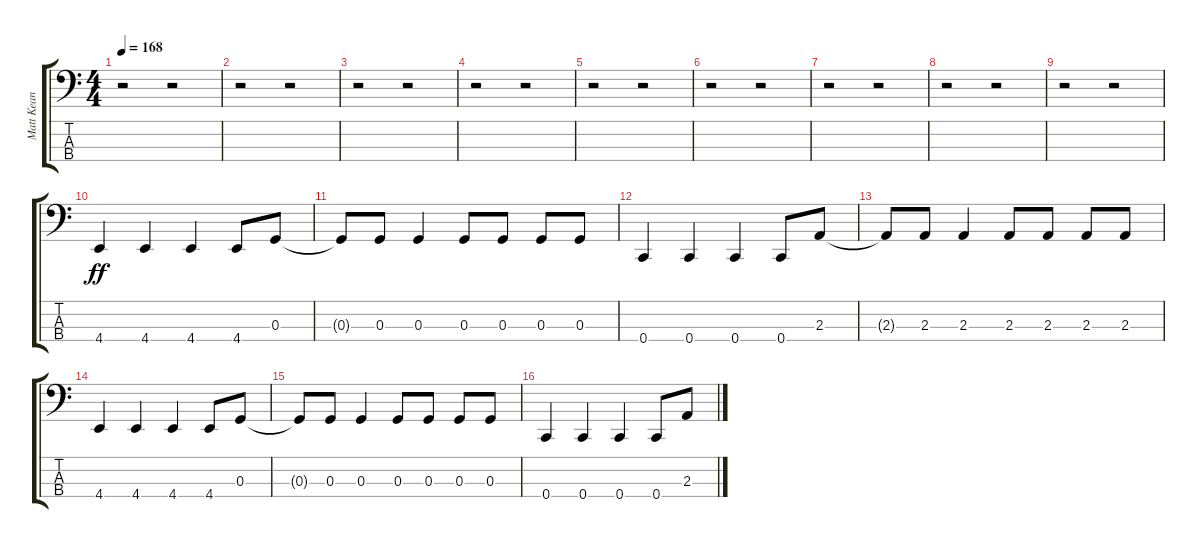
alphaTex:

\track ("Matt Kean" "Matt Kean") {instrument electricbassfinger}
\staff {score tabs}
\tuning (F2 C2 G1 C1) {hide}
\ts (4 4)
\tempo 168
\clef f4
\ks c
r.2{dy ff} r.2 |
r.2 r.2 |
r.2 r.2 |
r.2 r.2 |
r.2 r.2 |
r.2 r.2 |
r.2 r.2 |
r.2 r.2 |
r.2 r.2 |
4.4.4 4.4.4 4.4.4 4.4.8 0.3.8 |
0.3{t}.8 0.3.8 0.3.4 0.3.8 0.3.8 0.3.8 0.3.8 |
0.4.4 0.4.4 0.4.4 0.4.8 2.3.8 |
2.3{t}.8 2.3.8 2.3.4 2.3.8 2.3.8 2.3.8 2.3.8 |
4.4.4 4.4.4 4.4.4 4.4.8 0.3.8 |
0.3{t}.8 0.3.8 0.3.4 0.3.8 0.3.8 0.3.8 0.3.8 |
0.4.4 0.4.4 0.4.4 0.4.8 2.3.8
